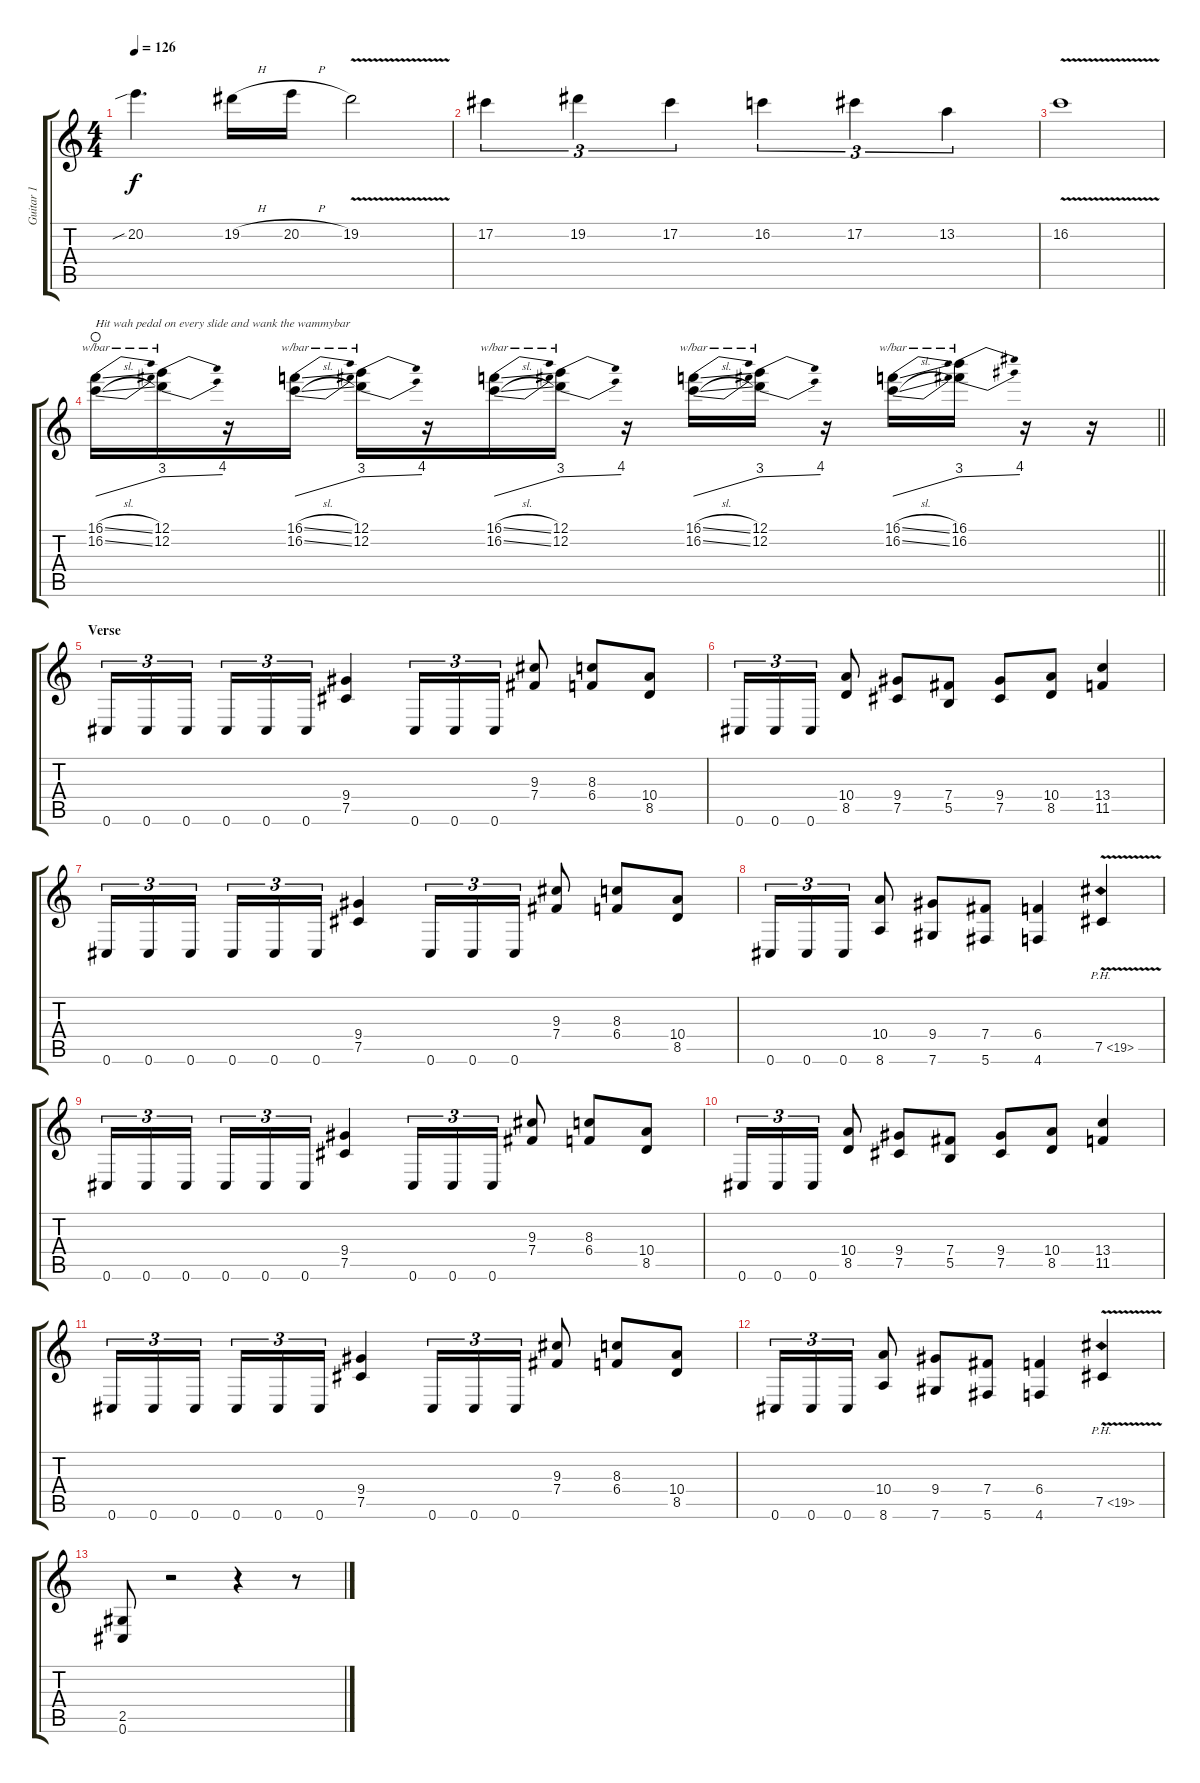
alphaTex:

\track ("Guitar 1" "Guitar 1") {instrument distortionguitar}
\staff {score tabs}
\tuning (Db4 Ab3 E3 B2 Gb2 Db2) {hide}
\ts (4 4)
\tempo 126
\clef g2
\ks c
20.2{sib}.4{d dy f} 19.2{h}.16 20.2{h}.16 19.2{v}.2 |
17.2.4{tu (3 2)} 19.2.4{tu (3 2)} 17.2.4{tu (3 2)} 16.2.4{tu (3 2)} 17.2.4{tu (3 2)} 13.2.4{tu (3 2)} |
16.2{v}.1 |
\barLineRight lightlight
(16.1{sl} 16.2{sl}).16{tbe (dive default 0 0 60 12) txt "Hit wah pedal on every slide and wank the wammybar" waho} (12.1 12.2).16{tbe (dive default 0 12 60 16)} r.16 (16.1{sl} 16.2{sl}).16{tbe (dive default 0 0 60 12)} (12.1 12.2).16{tbe (dive default 0 12 60 16)} r.16 (16.1{sl} 16.2{sl}).16{tbe (dive default 0 0 60 12)} (12.1 12.2).16{tbe (dive default 0 12 60 16)} r.16 (16.1{sl} 16.2{sl}).16{tbe (dive default 0 0 60 12)} (12.1 12.2).16{tbe (dive default 0 12 60 16)} r.16 (16.1{sl} 16.2{sl}).16{tbe (dive default 0 0 60 12)} (16.1 16.2).16{tbe (dive default 0 12 60 16)} r.16 r.16 |
\section ("" "Verse")
0.6.16{tu (3 2)} 0.6.16{tu (3 2)} 0.6.16{tu (3 2) beam splitsecondary} 0.6.16{tu (3 2)} 0.6.16{tu (3 2)} 0.6.16{tu (3 2)} (9.4 7.5).4 0.6.16{tu (3 2)} 0.6.16{tu (3 2)} 0.6.16{tu (3 2)} (9.3 7.4).8 (8.3 6.4).8 (10.4 8.5).8 |
0.6.16{tu (3 2)} 0.6.16{tu (3 2)} 0.6.16{tu (3 2)} (10.4 8.5).8 (9.4 7.5).8 (7.4 5.5).8 (9.4 7.5).8 (10.4 8.5).8 (13.4 11.5).4 |
0.6.16{tu (3 2)} 0.6.16{tu (3 2)} 0.6.16{tu (3 2) beam splitsecondary} 0.6.16{tu (3 2)} 0.6.16{tu (3 2)} 0.6.16{tu (3 2)} (9.4 7.5).4 0.6.16{tu (3 2)} 0.6.16{tu (3 2)} 0.6.16{tu (3 2)} (9.3 7.4).8 (8.3 6.4).8 (10.4 8.5).8 |
0.6.16{tu (3 2)} 0.6.16{tu (3 2)} 0.6.16{tu (3 2)} (10.4 8.6).8 (9.4 7.6).8 (7.4 5.6).8 (6.4 4.6).4 7.5{ph 12 v}.4 |
0.6.16{tu (3 2)} 0.6.16{tu (3 2)} 0.6.16{tu (3 2) beam splitsecondary} 0.6.16{tu (3 2)} 0.6.16{tu (3 2)} 0.6.16{tu (3 2)} (9.4 7.5).4 0.6.16{tu (3 2)} 0.6.16{tu (3 2)} 0.6.16{tu (3 2)} (9.3 7.4).8 (8.3 6.4).8 (10.4 8.5).8 |
0.6.16{tu (3 2)} 0.6.16{tu (3 2)} 0.6.16{tu (3 2)} (10.4 8.5).8 (9.4 7.5).8 (7.4 5.5).8 (9.4 7.5).8 (10.4 8.5).8 (13.4 11.5).4 |
0.6.16{tu (3 2)} 0.6.16{tu (3 2)} 0.6.16{tu (3 2) beam splitsecondary} 0.6.16{tu (3 2)} 0.6.16{tu (3 2)} 0.6.16{tu (3 2)} (9.4 7.5).4 0.6.16{tu (3 2)} 0.6.16{tu (3 2)} 0.6.16{tu (3 2)} (9.3 7.4).8 (8.3 6.4).8 (10.4 8.5).8 |
0.6.16{tu (3 2)} 0.6.16{tu (3 2)} 0.6.16{tu (3 2)} (10.4 8.6).8 (9.4 7.6).8 (7.4 5.6).8 (6.4 4.6).4 7.5{ph 12 v}.4 |
(2.5 0.6).8 r.2 r.4 r.8
